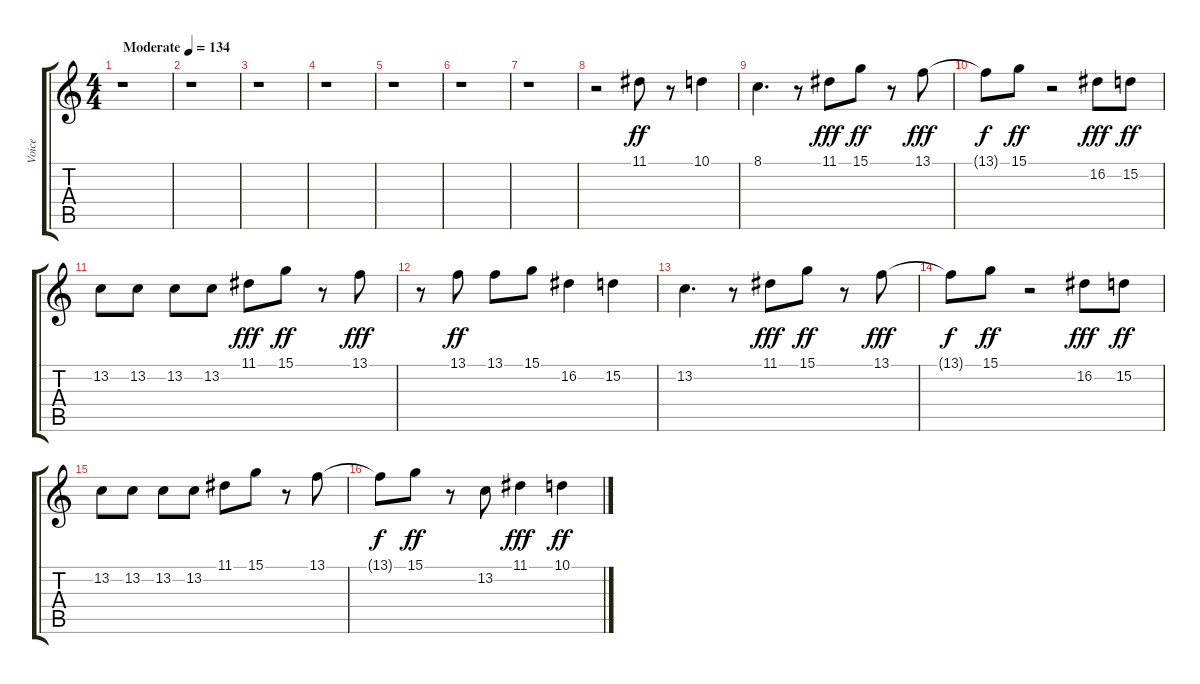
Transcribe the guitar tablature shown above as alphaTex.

\track ("Voice" "Voice") {instrument panflute}
\staff {score tabs}
\tuning (E4 B3 G3 D3 A2 E2) {hide}
\ts (4 4)
\tempo (134 "Moderate")
\clef g2
\ks c
r.1{dy ff instrument panflute} |
r.1 |
r.1 |
r.1 |
r.1 |
r.1 |
r.1 |
r.2 11.1.8 r.8 10.1.4 |
8.1.4{d} r.8 11.1.8{dy fff} 15.1.8{dy ff} r.8 13.1.8{dy fff} |
13.1{t}.8{dy f} 15.1.8{dy ff} r.2 16.2.8{dy fff} 15.2.8{dy ff} |
13.2.8 13.2.8 13.2.8 13.2.8 11.1.8{dy fff} 15.1.8{dy ff} r.8 13.1.8{dy fff} |
r.8 13.1.8{dy ff} 13.1.8 15.1.8 16.2.4 15.2.4 |
13.2.4{d} r.8 11.1.8{dy fff} 15.1.8{dy ff} r.8 13.1.8{dy fff} |
13.1{t}.8{dy f} 15.1.8{dy ff} r.2 16.2.8{dy fff} 15.2.8{dy ff} |
13.2.8 13.2.8 13.2.8 13.2.8 11.1.8 15.1.8 r.8 13.1.8 |
13.1{t}.8{dy f} 15.1.8{dy ff} r.8 13.2.8 11.1.4{dy fff} 10.1.4{dy ff}
